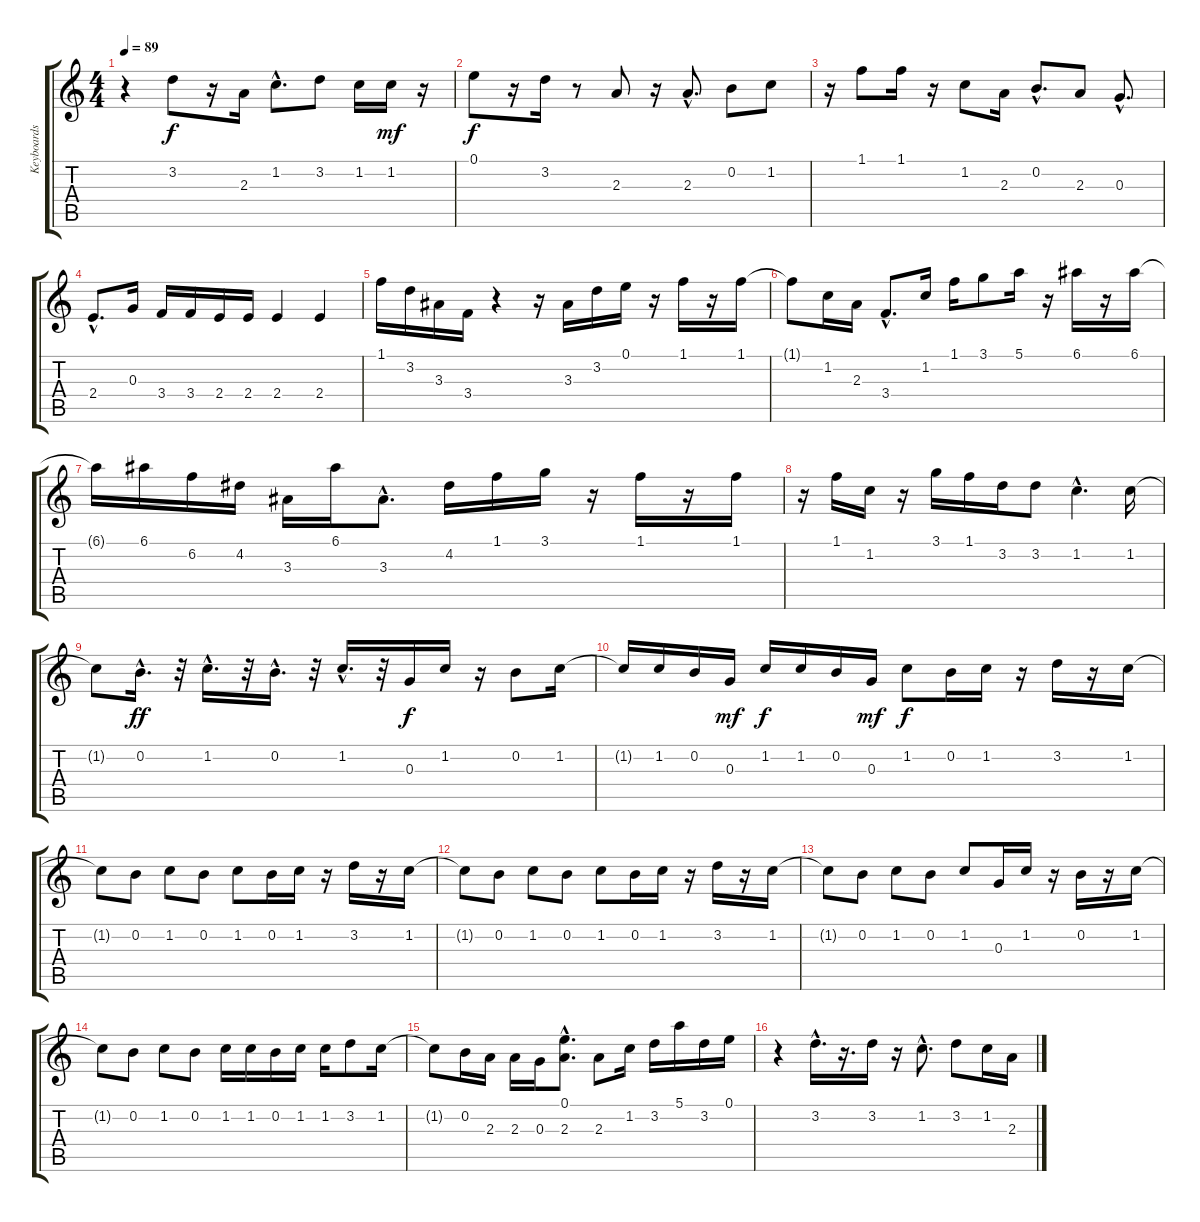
\track ("Keyboards 3" "Keyboards ") {instrument distortionguitar}
\staff {score tabs}
\tuning (E4 B3 G3 D3 A2 E2) {hide}
\ts (4 4)
\tempo 89
\clef g2
\ks c
r.4{dy f} 3.2.8 r.16 2.3.16 1.2{hac}.8{d} 3.2.8 1.2.16 1.2.16{dy mf} r.16 |
0.1.8{dy f} r.16 3.2.16 r.8 2.3.8 r.16 2.3{hac}.8{d} 0.2.8 1.2.8 |
r.16 1.1.8 1.1.16 r.16 1.2.8 2.3.16 0.2{hac}.8{d} 2.3.8 0.3{hac}.8{d} |
2.4{hac}.8{d} 0.3.16 3.4.16 3.4.16 2.4.16 2.4.16 2.4.4 2.4.4 |
1.1.16 3.2.16 3.3.16 3.4.16 r.4 r.16 3.3.16 3.2.16 0.1.16 r.16 1.1.16 r.16 1.1.16 |
1.1{t}.8 1.2.16 2.3.16 3.4{hac}.8{d} 1.2.16 1.1.16 3.1.8 5.1.16 r.16 6.1.16 r.16 6.1.16 |
6.1{t}.16 6.1.16 6.2.16 4.2.16 3.3.16 6.1.16 3.3{hac}.8{d} 4.2.16 1.1.16 3.1.16 r.16 1.1.16 r.16 1.1.16 |
r.16 1.1.16 1.2.16 r.16 3.1.16 1.1.16 3.2.16 3.2.8 1.2{hac}.4{d} 1.2.16 |
1.2{t}.8 0.2{hac}.16{d dy ff} r.32 1.2{hac}.16{d} r.32 0.2{hac}.16{d} r.32 1.2{hac}.16{d} r.32 0.3.16{dy f} 1.2.16 r.16 0.2.8 1.2.16 |
1.2{t}.16 1.2.16 0.2.16 0.3.16{dy mf} 1.2.16{dy f} 1.2.16 0.2.16 0.3.16{dy mf} 1.2.8{dy f} 0.2.16 1.2.16 r.16 3.2.16 r.16 1.2.16 |
1.2{t}.8 0.2.8 1.2.8 0.2.8 1.2.8 0.2.16 1.2.16 r.16 3.2.16 r.16 1.2.16 |
1.2{t}.8 0.2.8 1.2.8 0.2.8 1.2.8 0.2.16 1.2.16 r.16 3.2.16 r.16 1.2.16 |
1.2{t}.8 0.2.8 1.2.8 0.2.8 1.2.8 0.3.16 1.2.16 r.16 0.2.16 r.16 1.2.16 |
1.2{t}.8 0.2.8 1.2.8 0.2.8 1.2.16 1.2.16 0.2.16 1.2.16 1.2.16 3.2.8 1.2.16 |
1.2{t}.8 0.2.16 2.3.16 2.3.16 0.3.16 (0.1{hac} 2.3{hac}).8{d} 2.3.8 1.2.16 3.2.16 5.1.16 3.2.16 0.1.16 |
r.4 3.2{hac}.16{d} r.16{d} 3.2.16 r.16 1.2{hac}.8{d} 3.2.8 1.2.16 2.3.16
